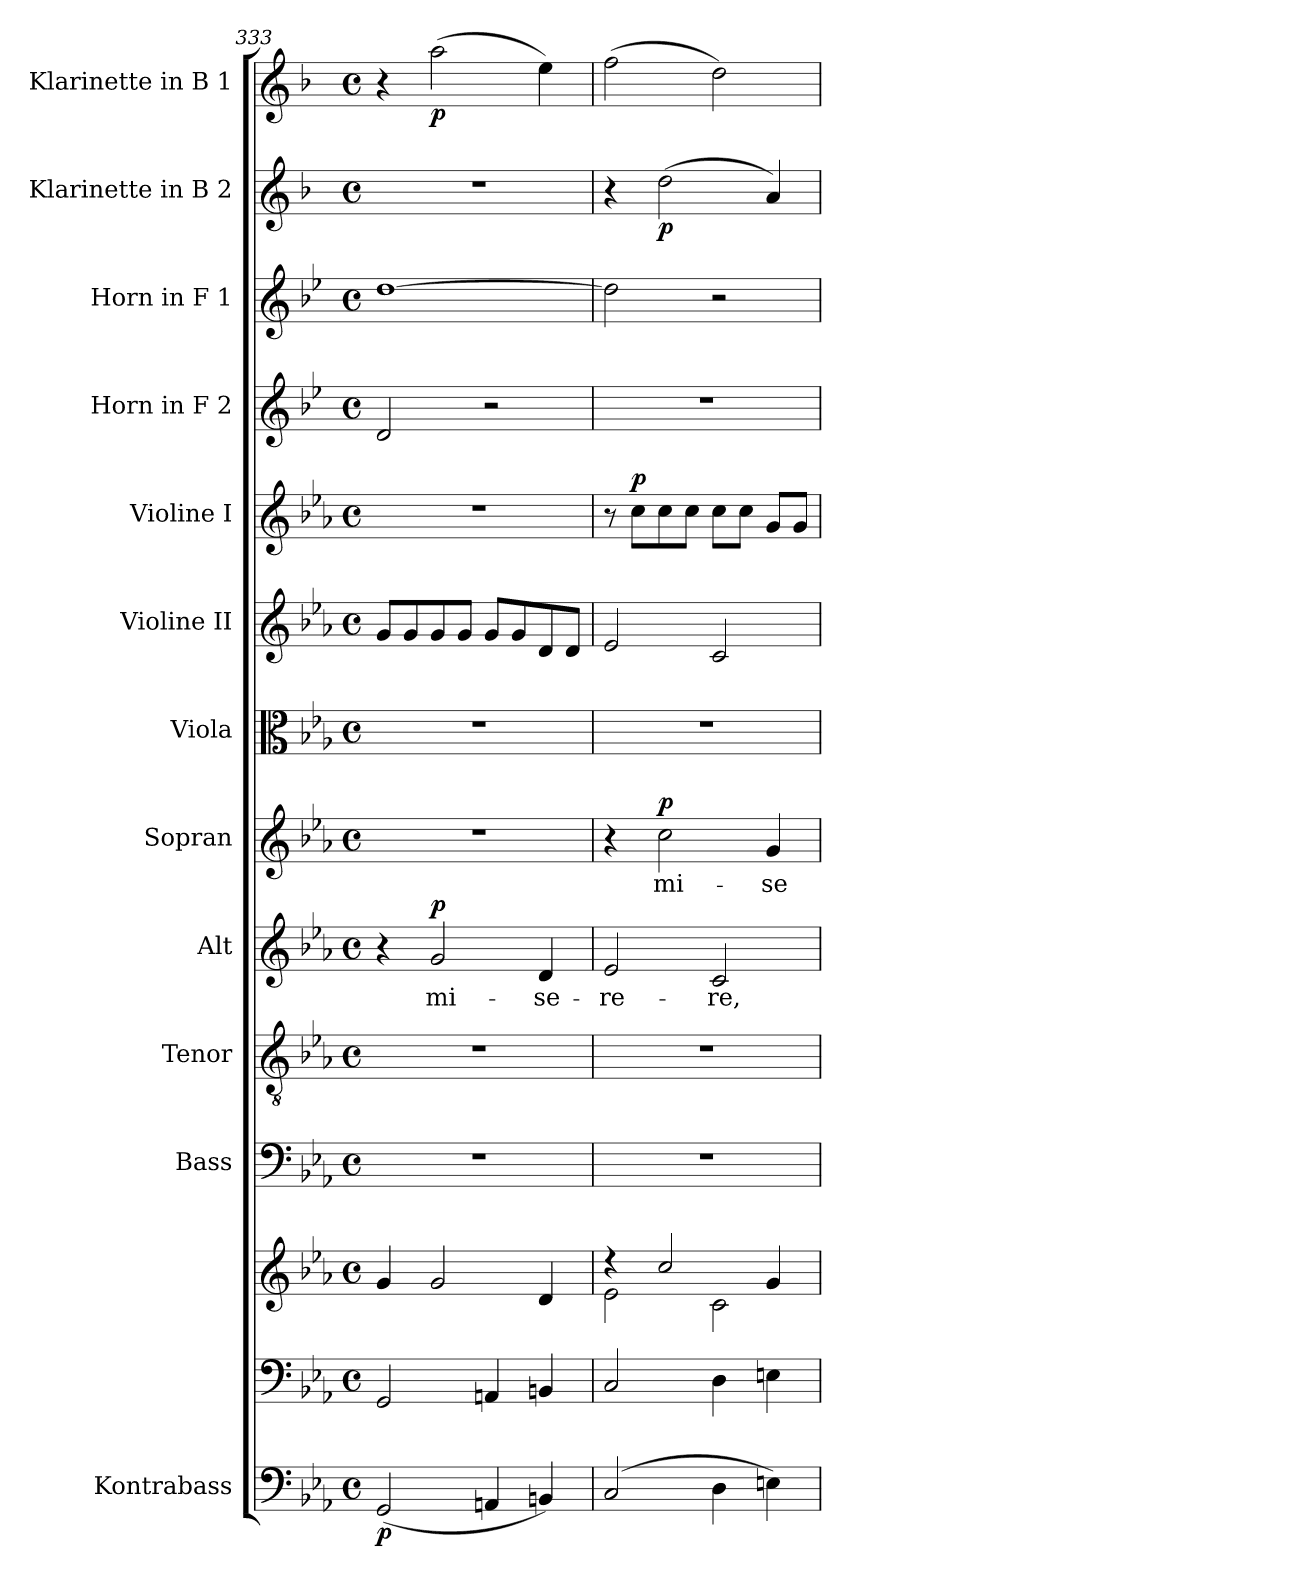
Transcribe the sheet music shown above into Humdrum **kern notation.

**kern	**dynam	**kern	**kern	**kern	**kern	**kern	**text	**dynam	**kern	**text	**dynam	**kern	**kern	**kern	**dynam	**kern	**kern	**kern	**dynam	**kern	**dynam
*part13	*part13	*part12	*part12	*part11	*part10	*part9	*part9	*part9	*part8	*part8	*part8	*part7	*part6	*part5	*part5	*part4	*part3	*part2	*part2	*part1	*part1
*staff14	*staff14	*staff13	*staff12	*staff11	*staff10	*staff9	*staff9	*staff9	*staff8	*staff8	*staff8	*staff7	*staff6	*staff5	*staff5	*staff4	*staff3	*staff2	*staff2	*staff1	*staff1
*I"Kontrabass	*	*	*	*I"Bass	*I"Tenor	*I"Alt	*	*	*I"Sopran	*	*	*I"Viola	*I"Violine II	*I"Violine I	*	*I"Horn in F 2	*I"Horn in F 1	*I"Klarinette in B 2	*	*I"Klarinette in B 1	*
*I'Kb.	*	*	*	*I'B	*I'T	*I'A	*	*	*I'S	*	*	*I'Vla.	*I'Vl. II	*I'Vl. I	*	*I'Hrn. 2	*I'Hrn. 1	*	*	*	*
*clefF4	*	*clefF4	*clefG2	*clefF4	*clefGv2	*clefG2	*	*	*clefG2	*	*	*clefC3	*clefG2	*clefG2	*	*clefG2	*clefG2	*clefG2	*	*clefG2	*
*ITrd7c12	*	*	*	*	*	*	*	*	*	*	*	*	*	*	*	*ITrd4c7	*ITrd4c7	*ITrd1c2	*	*ITrd1c2	*
*k[b-e-a-]	*	*k[b-e-a-]	*k[b-e-a-]	*k[b-e-a-]	*k[b-e-a-]	*k[b-e-a-]	*	*	*k[b-e-a-]	*	*	*k[b-e-a-]	*k[b-e-a-]	*k[b-e-a-]	*	*k[b-e-a-]	*k[b-e-a-]	*k[b-e-a-]	*	*k[b-e-a-]	*
*E-:	*	*E-:	*E-:	*E-:	*E-:	*E-:	*	*	*E-:	*	*	*E-:	*E-:	*E-:	*	*E-:	*E-:	*E-:	*	*E-:	*
*M4/4	*	*M4/4	*M4/4	*M4/4	*M4/4	*M4/4	*	*	*M4/4	*	*	*M4/4	*M4/4	*M4/4	*	*M4/4	*M4/4	*M4/4	*	*M4/4	*
*met(c)	*	*met(c)	*met(c)	*met(c)	*met(c)	*met(c)	*	*	*met(c)	*	*	*met(c)	*met(c)	*met(c)	*	*met(c)	*met(c)	*met(c)	*	*met(c)	*
=333	=333	=333	=333	=333	=333	=333	=333	=333	=333	=333	=333	=333	=333	=333	=333	=333	=333	=333	=333	=333	=333
!	!LO:DY:b	!	!	!	!	!	!	!	!	!	!	!	!	!	!	!	!	!	!	!	!
(<2GGG/	p	2GG/	4g/	1r	1r	4r	.	.	1r	.	.	1r	8g/L	1r	.	2G/	[1g	1r	.	4r	.
.	.	.	.	.	.	.	.	.	.	.	.	.	8g/	.	.	.	.	.	.	.	.
!	!	!	!	!	!	!	!LO:LY:b	!LO:DY:a	!	!	!	!	!	!	!	!	!	!	!	!	!LO:DY:b
.	.	.	2g/	.	.	2g/	mi-	p	.	.	.	.	8g/	.	.	.	.	.	.	(>2gg\	p
.	.	.	.	.	.	.	.	.	.	.	.	.	8g/J	.	.	.	.	.	.	.	.
4AAAn/	.	4AAn/	.	.	.	.	.	.	.	.	.	.	8g/L	.	.	2r	.	.	.	.	.
.	.	.	.	.	.	.	.	.	.	.	.	.	8g/	.	.	.	.	.	.	.	.
!	!	!	!	!	!	!	!LO:LY:b	!	!	!	!	!	!	!	!	!	!	!	!	!	!
4BBBn/)	.	4BBn/	4d/	.	.	4d/	-se-	.	.	.	.	.	8d/	.	.	.	.	.	.	4dd\)	.
.	.	.	.	.	.	.	.	.	.	.	.	.	8d/J	.	.	.	.	.	.	.	.
=334	=334	=334	=334	=334	=334	=334	=334	=334	=334	=334	=334	=334	=334	=334	=334	=334	=334	=334	=334	=334	=334
*	*	*	*^	*	*	*	*	*	*	*	*	*	*	*	*	*	*	*	*	*	*
!	!	!	!	!	!	!	!	!LO:LY:b	!	!	!	!	!	!	!	!	!	!	!	!	!	!
(2CC/	.	2C/	4rdd	2e-\	1r	1r	2e-/	-re-	.	4r	.	.	1r	2e-/	8r	.	1r	2g\]	4r	.	(>2ee-\	.
!	!	!	!	!	!	!	!	!	!	!	!	!	!	!	!	!LO:DY:a	!	!	!	!	!	!
.	.	.	.	.	.	.	.	.	.	.	.	.	.	.	8cc\L	p	.	.	.	.	.	.
!	!	!	!	!	!	!	!	!	!	!	!LO:LY:b	!LO:DY:a	!	!	!	!	!	!	!	!LO:DY:b	!	!
.	.	.	2cc/	.	.	.	.	.	.	2cc\	mi-	p	.	.	8cc\	.	.	.	(>2cc\	p	.	.
.	.	.	.	.	.	.	.	.	.	.	.	.	.	.	8cc\J	.	.	.	.	.	.	.
!	!	!	!	!	!	!	!	!LO:LY:b	!	!	!	!	!	!	!	!	!	!	!	!	!	!
4DD\	.	4D\	.	2c\	.	.	2c/	-re,	.	.	.	.	.	2c/	8cc\L	.	.	2r	.	.	2cc\)	.
.	.	.	.	.	.	.	.	.	.	.	.	.	.	.	8cc\J	.	.	.	.	.	.	.
!	!	!	!	!	!	!	!	!	!	!	!LO:LY:b	!	!	!	!	!	!	!	!	!	!	!
4EEn\)	.	4En\	4g/	.	.	.	.	.	.	4g/	-se-	.	.	.	8g/L	.	.	.	4g/)	.	.	.
.	.	.	.	.	.	.	.	.	.	.	.	.	.	.	8g/J	.	.	.	.	.	.	.
*	*	*	*v	*v	*	*	*	*	*	*	*	*	*	*	*	*	*	*	*	*	*	*
=	=	=	=	=	=	=	=	=	=	=	=	=	=	=	=	=	=	=	=	=	=
*-	*-	*-	*-	*-	*-	*-	*-	*-	*-	*-	*-	*-	*-	*-	*-	*-	*-	*-	*-	*-	*-
